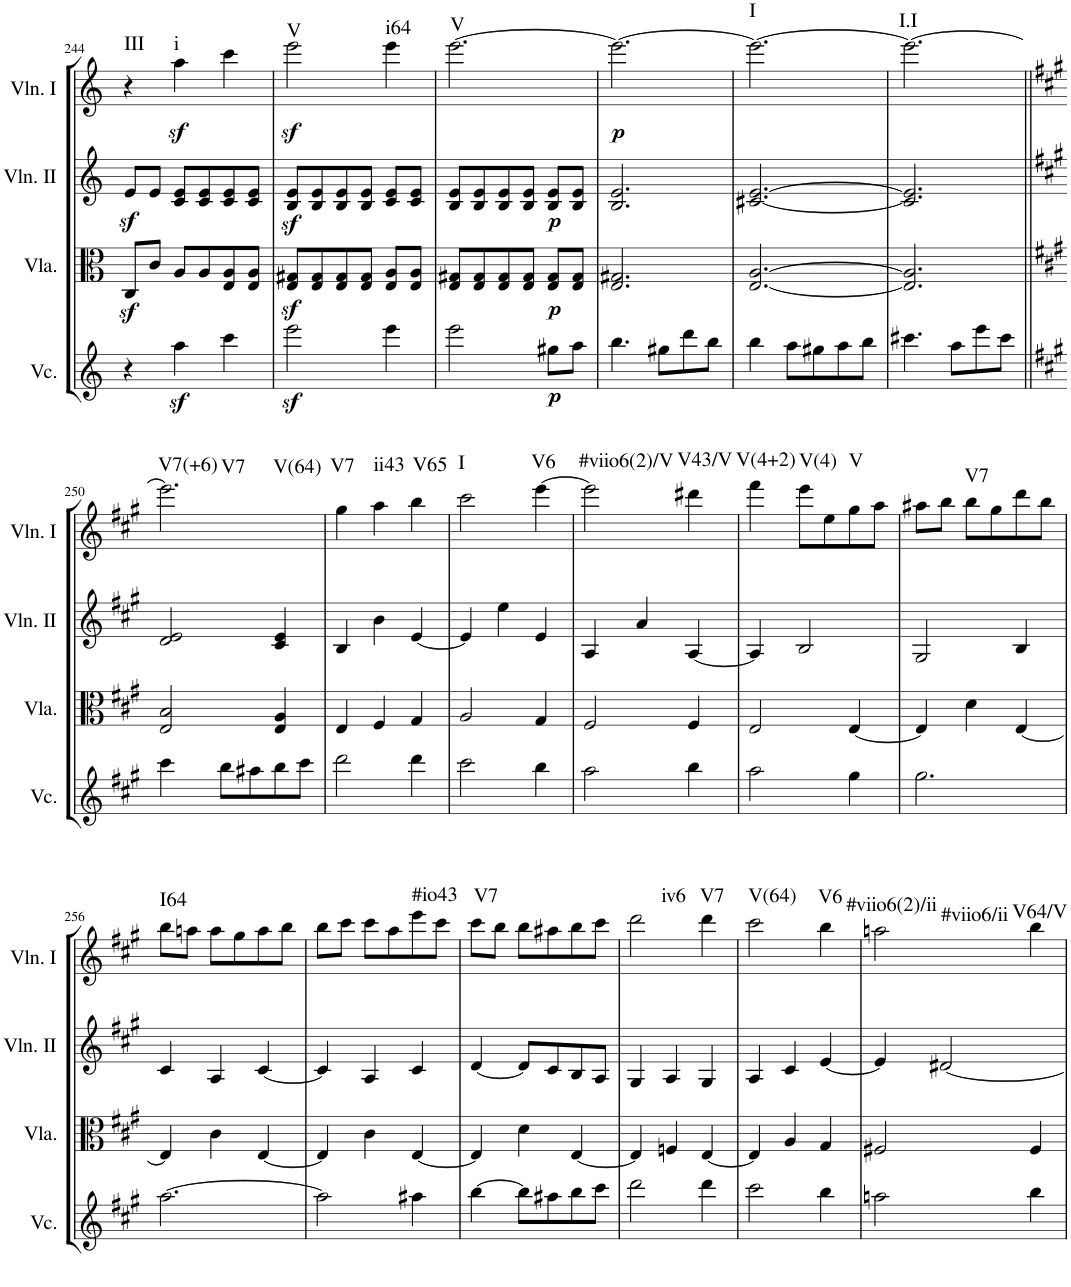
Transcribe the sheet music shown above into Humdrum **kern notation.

**kern	**dynam	**kern	**dynam	**kern	**dynam	**kern	**dynam	**harte
*part4	*part4	*part3	*part3	*part2	*part2	*part1	*part1	*part1
*staff4	*staff4	*staff3	*staff3	*staff2	*staff2	*staff1	*staff1	*
*I"Violoncello	*	*I"Viola	*	*I"Violin II	*	*I"Violin I	*	*
*I'Vc.	*	*I'Vla.	*	*I'Vln. II	*	*I'Vln. I	*	*
!!LO:PB:g=z
*clefG2	*	*clefC3	*	*clefG2	*	*clefG2	*	*
*k[]	*	*k[]	*	*k[]	*	*k[]	*	*
*M3/4	*	*M3/4	*	*M3/4	*	*M3/4	*	*
=244	=244	=244	=244	=244	=244	=244	=244	=244
!	!	!	!	!	!	!	!	!LO:H:kt=III
4r	.	8Cz</L	.	8ez</L	.	4r	.	N
.	.	8c/J	.	8e/J	.	.	.	.
!	!	!	!	!	!	!	!LO:DY:b	!LO:H:kt=i
4aaz<\	.	8A/L	.	8c/ 8e/L	.	4aa\	sf	N
.	.	8A/	.	8c/ 8e/	.	.	.	.
4ccc\	.	8E/ 8A/	.	8c/ 8e/	.	4ccc\	.	.
.	.	8E/ 8A/J	.	8c/ 8e/J	.	.	.	.
=245	=245	=245	=245	=245	=245	=245	=245	=245
!	!	!	!	!	!	!	!LO:DY:b	!LO:H:kt=V
2eeez<\	.	8E/z< 8G#X/z<L	.	8B/z< 8e/z<L	.	2eee\	sf	N
.	.	8E/ 8G#/	.	8B/ 8e/	.	.	.	.
.	.	8E/ 8G#/	.	8B/ 8e/	.	.	.	.
.	.	8E/ 8G#/J	.	8B/ 8e/J	.	.	.	.
!	!	!	!	!	!	!	!	!LO:H:kt=i64
4eee\	.	8E/ 8A/L	.	8c/ 8e/L	.	4eee\	.	N
.	.	8E/ 8A/J	.	8c/ 8e/J	.	.	.	.
=246	=246	=246	=246	=246	=246	=246	=246	=246
!	!	!	!	!	!	!	!	!LO:H:kt=V
2eee\	.	8E/ 8G#X/L	.	8B/ 8e/L	.	[2.eee\	.	N
.	.	8E/ 8G#/	.	8B/ 8e/	.	.	.	.
.	.	8E/ 8G#/	.	8B/ 8e/	.	.	.	.
.	.	8E/ 8G#/J	.	8B/ 8e/J	.	.	.	.
!	!LO:DY:b	!	!LO:DY:b	!	!LO:DY:b	!	!	!
8gg#X\L	p	8E/ 8G#/L	p	8B/ 8e/L	p	.	.	.
8aa\J	.	8E/ 8G#/J	.	8B/ 8e/J	.	.	.	.
=247	=247	=247	=247	=247	=247	=247	=247	=247
!	!	!	!	!	!	!	!LO:DY:b	!
4.bb\	.	2.E/ 2.G#X/	.	2.B/ 2.e/	.	2.eee\_	p	.
8gg#X\L	.	.	.	.	.	.	.	.
8ddd\	.	.	.	.	.	.	.	.
8bb\J	.	.	.	.	.	.	.	.
=248	=248	=248	=248	=248	=248	=248	=248	=248
!	!	!	!	!	!	!	!	!LO:H:kt=I
4bb\	.	[2.E/ [2.A/	.	[2.c#X/ [2.e/	.	2.eee\_	.	N
8aa\L	.	.	.	.	.	.	.	.
8gg#X\	.	.	.	.	.	.	.	.
8aa\	.	.	.	.	.	.	.	.
8bb\J	.	.	.	.	.	.	.	.
=249	=249	=249	=249	=249	=249	=249	=249	=249
!	!	!	!	!	!	!	!	!LO:H:kt=I.I
4.ccc#X\	.	2.E/] 2.A/]	.	2.c#/] 2.e/]	.	2.eee\_	.	N
8aa\L	.	.	.	.	.	.	.	.
8eee\	.	.	.	.	.	.	.	.
8ccc#\J	.	.	.	.	.	.	.	.
!!LO:LB:g=z
=250||	=250||	=250||	=250||	=250||	=250||	=250||	=250||	=250||
*k[f#c#g#]	*	*k[f#c#g#]	*	*k[f#c#g#]	*	*k[f#c#g#]	*	*
!	!	!	!	!	!	!	!	!LO:H:n=1:kt=V7(+6)
!	!	!	!	!	!	!	!	!LO:H:n=2:kt=V7
!	!	!	!	!	!	!	!	!LO:H:n=3:kt=V(64)
4ccc#\	.	2E/ 2B/	.	2d/ 2e/	.	2.eee\]	.	N N N
8bb\L	.	.	.	.	.	.	.	.
8aa#X\	.	.	.	.	.	.	.	.
8bb\	.	4E/ 4A/	.	4c#/ 4e/	.	.	.	.
8ccc#\J	.	.	.	.	.	.	.	.
=251	=251	=251	=251	=251	=251	=251	=251	=251
!	!	!	!	!	!	!	!	!LO:H:kt=V7
2ddd\	.	4E/	.	4B/	.	4gg#\	.	N
!	!	!	!	!	!	!	!	!LO:H:kt=ii43
.	.	4F#/	.	4b\	.	4aa\	.	N
!	!	!	!	!	!	!	!	!LO:H:kt=V65
4ddd\	.	4G#/	.	[4e/	.	4bb\	.	N
=252	=252	=252	=252	=252	=252	=252	=252	=252
!	!	!	!	!	!	!	!	!LO:H:kt=I
2ccc#\	.	2A/	.	4e/]	.	2ccc#\	.	N
.	.	.	.	4ee\	.	.	.	.
!	!	!	!	!	!	!	!	!LO:H:kt=V6
4bb\	.	4G#/	.	4e/	.	[4eee\	.	N
=253	=253	=253	=253	=253	=253	=253	=253	=253
!	!	!	!	!	!	!	!	!LO:H:kt=#viio6(2)/V
2aa\	.	2F#/	.	4A/	.	2eee\]	.	N
.	.	.	.	4a/	.	.	.	.
!	!	!	!	!	!	!	!	!LO:H:kt=V43/V
4bb\	.	4F#/	.	[4A/	.	4ddd#X\	.	N
=254	=254	=254	=254	=254	=254	=254	=254	=254
!	!	!	!	!	!	!	!	!LO:H:kt=V(4+2)
2aa\	.	2E/	.	4A/]	.	4fff#\	.	N
!	!	!	!	!	!	!	!	!LO:H:kt=V(4)
.	.	.	.	2B/	.	8eee\L	.	N
.	.	.	.	.	.	8ee\	.	.
!	!	!	!	!	!	!	!	!LO:H:kt=V
4gg#\	.	[4E/	.	.	.	8gg#\	.	N
.	.	.	.	.	.	8aa\J	.	.
=255	=255	=255	=255	=255	=255	=255	=255	=255
2.gg#\	.	4E/]	.	2G#/	.	8aa#X\L	.	.
.	.	.	.	.	.	8bb\J	.	.
!	!	!	!	!	!	!	!	!LO:H:kt=V7
.	.	4d\	.	.	.	8bb\L	.	N
.	.	.	.	.	.	8gg#\	.	.
.	.	[4E/	.	4B/	.	8ddd\	.	.
.	.	.	.	.	.	8bb\J	.	.
!!LO:LB:g=z
=256	=256	=256	=256	=256	=256	=256	=256	=256
!	!	!	!	!	!	!	!	!LO:H:kt=I64
[2.aa\	.	4E/]	.	4c#/	.	8bb\L	.	N
.	.	.	.	.	.	8aan\J	.	.
.	.	4c#\	.	4A/	.	8aa\L	.	.
.	.	.	.	.	.	8gg#\	.	.
.	.	[4E/	.	[4c#/	.	8aa\	.	.
.	.	.	.	.	.	8bb\J	.	.
=257	=257	=257	=257	=257	=257	=257	=257	=257
2aa\]	.	4E/]	.	4c#/]	.	8bb\L	.	.
.	.	.	.	.	.	8ccc#\J	.	.
.	.	4c#\	.	4A/	.	8ccc#\L	.	.
.	.	.	.	.	.	8aa\	.	.
!	!	!	!	!	!	!	!	!LO:H:kt=#io43
4aa#X\	.	[4E/	.	4c#/	.	8eee\	.	N
.	.	.	.	.	.	8ccc#\J	.	.
=258	=258	=258	=258	=258	=258	=258	=258	=258
!	!	!	!	!	!	!	!	!LO:H:kt=V7
[4bb\	.	4E/]	.	[4d/	.	8ccc#\L	.	N
.	.	.	.	.	.	8bb\J	.	.
8bb\L]	.	4d\	.	8d/L]	.	8bb\L	.	.
8aa#X\	.	.	.	8c#/	.	8aa#X\	.	.
8bb\	.	[4E/	.	8B/	.	8bb\	.	.
8ccc#\J	.	.	.	8A/J	.	8ccc#\J	.	.
=259	=259	=259	=259	=259	=259	=259	=259	=259
!	!	!	!	!	!	!	!	!LO:H:kt=iv6
2ddd\	.	4E/]	.	4G#/	.	2ddd\	.	N
.	.	4Fn/	.	4A/	.	.	.	.
!	!	!	!	!	!	!	!	!LO:H:kt=V7
4ddd\	.	[4E/	.	4G#/	.	4ddd\	.	N
=260	=260	=260	=260	=260	=260	=260	=260	=260
!	!	!	!	!	!	!	!	!LO:H:kt=V(64)
2ccc#\	.	4E/]	.	4A/	.	2ccc#\	.	N
.	.	4A/	.	4c#/	.	.	.	.
!	!	!	!	!	!	!	!	!LO:H:kt=V6
4bb\	.	4G#/	.	[4e/	.	4bb\	.	N
=261	=261	=261	=261	=261	=261	=261	=261	=261
!	!	!	!	!	!	!	!	!LO:H:n=1:kt=#viio6(2)/ii
!	!	!	!	!	!	!	!	!LO:H:n=2:kt=#viio6/ii
2aan\	.	2F#X/	.	4e/]	.	2aan\	.	N N
.	.	.	.	[2d#X/	.	.	.	.
!	!	!	!	!	!	!	!	!LO:H:kt=V64/V
4bb\	.	4F#/	.	.	.	4bb\	.	N
=	=	=	=	=	=	=	=	=
*-	*-	*-	*-	*-	*-	*-	*-	*-
